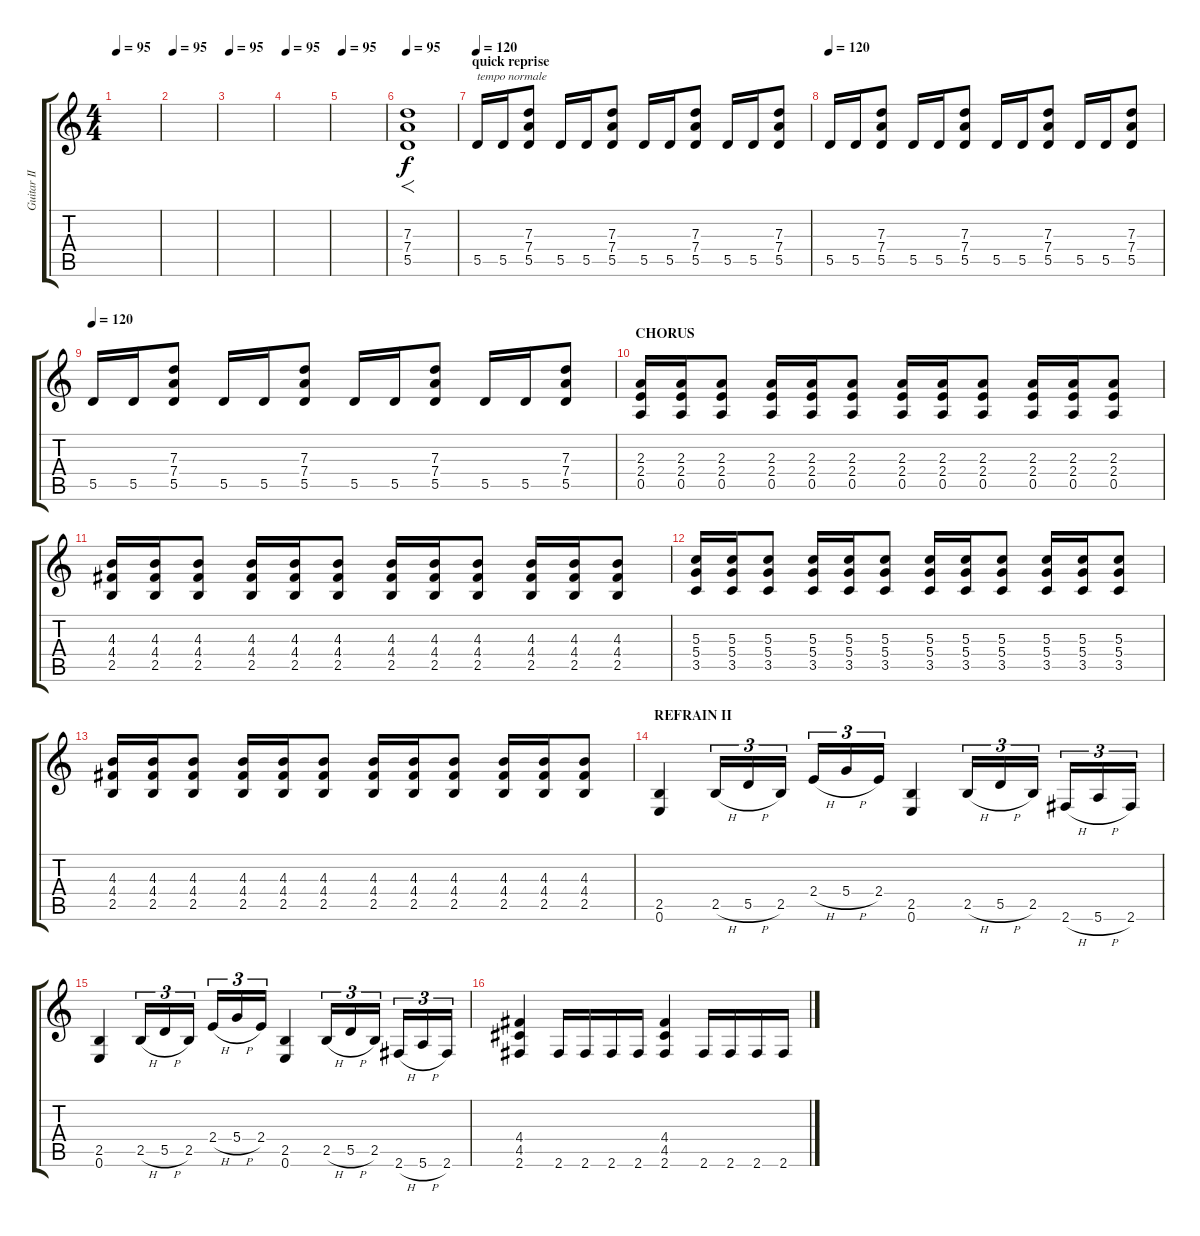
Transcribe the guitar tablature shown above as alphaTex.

\track ("Guitar II" "Guitar II") {instrument distortionguitar}
\staff {score tabs}
\tuning (E4 B3 G3 D3 A2 E2) {hide}
\ts (4 4)
\tempo 95
\clef g2
\ks c
|
\tempo 95
|
\tempo 95
|
\tempo 95
|
\tempo 95
|
\tempo 95
(7.3 7.4 5.5).1{f} |
\section ("" "quick reprise")
\tempo 120
5.5.16{txt "tempo normale"} 5.5.16 (7.3 7.4 5.5).8 5.5.16 5.5.16 (7.3 7.4 5.5).8 5.5.16 5.5.16 (7.3 7.4 5.5).8 5.5.16 5.5.16 (7.3 7.4 5.5).8 |
\tempo 120
5.5.16 5.5.16 (7.3 7.4 5.5).8 5.5.16 5.5.16 (7.3 7.4 5.5).8 5.5.16 5.5.16 (7.3 7.4 5.5).8 5.5.16 5.5.16 (7.3 7.4 5.5).8 |
\tempo 120
5.5.16 5.5.16 (7.3 7.4 5.5).8 5.5.16 5.5.16 (7.3 7.4 5.5).8 5.5.16 5.5.16 (7.3 7.4 5.5).8 5.5.16 5.5.16 (7.3 7.4 5.5).8 |
\section ("" "CHORUS")
(2.3 2.4 0.5).16 (2.3 2.4 0.5).16 (2.3 2.4 0.5).8 (2.3 2.4 0.5).16 (2.3 2.4 0.5).16 (2.3 2.4 0.5).8 (2.3 2.4 0.5).16 (2.3 2.4 0.5).16 (2.3 2.4 0.5).8 (2.3 2.4 0.5).16 (2.3 2.4 0.5).16 (2.3 2.4 0.5).8 |
(4.3 4.4 2.5).16 (4.3 4.4 2.5).16 (4.3 4.4 2.5).8 (4.3 4.4 2.5).16 (4.3 4.4 2.5).16 (4.3 4.4 2.5).8 (4.3 4.4 2.5).16 (4.3 4.4 2.5).16 (4.3 4.4 2.5).8 (4.3 4.4 2.5).16 (4.3 4.4 2.5).16 (4.3 4.4 2.5).8 |
(5.3 5.4 3.5).16 (5.3 5.4 3.5).16 (5.3 5.4 3.5).8 (5.3 5.4 3.5).16 (5.3 5.4 3.5).16 (5.3 5.4 3.5).8 (5.3 5.4 3.5).16 (5.3 5.4 3.5).16 (5.3 5.4 3.5).8 (5.3 5.4 3.5).16 (5.3 5.4 3.5).16 (5.3 5.4 3.5).8 |
(4.3 4.4 2.5).16 (4.3 4.4 2.5).16 (4.3 4.4 2.5).8 (4.3 4.4 2.5).16 (4.3 4.4 2.5).16 (4.3 4.4 2.5).8 (4.3 4.4 2.5).16 (4.3 4.4 2.5).16 (4.3 4.4 2.5).8 (4.3 4.4 2.5).16 (4.3 4.4 2.5).16 (4.3 4.4 2.5).8 |
\section ("" "REFRAIN II")
(2.5 0.6).4 2.5{h}.16{tu (3 2)} 5.5{h}.16{tu (3 2)} 2.5.16{tu (3 2)} 2.4{h}.16{tu (3 2)} 5.4{h}.16{tu (3 2)} 2.4.16{tu (3 2)} (2.5 0.6).4 2.5{h}.16{tu (3 2)} 5.5{h}.16{tu (3 2)} 2.5.16{tu (3 2)} 2.6{h}.16{tu (3 2)} 5.6{h}.16{tu (3 2)} 2.6.16{tu (3 2)} |
(2.5 0.6).4 2.5{h}.16{tu (3 2)} 5.5{h}.16{tu (3 2)} 2.5.16{tu (3 2)} 2.4{h}.16{tu (3 2)} 5.4{h}.16{tu (3 2)} 2.4.16{tu (3 2)} (2.5 0.6).4 2.5{h}.16{tu (3 2)} 5.5{h}.16{tu (3 2)} 2.5.16{tu (3 2)} 2.6{h}.16{tu (3 2)} 5.6{h}.16{tu (3 2)} 2.6.16{tu (3 2)} |
(4.4 4.5 2.6).4 2.6.16 2.6.16 2.6.16 2.6.16 (4.4 4.5 2.6).4 2.6.16 2.6.16 2.6.16 2.6.16
